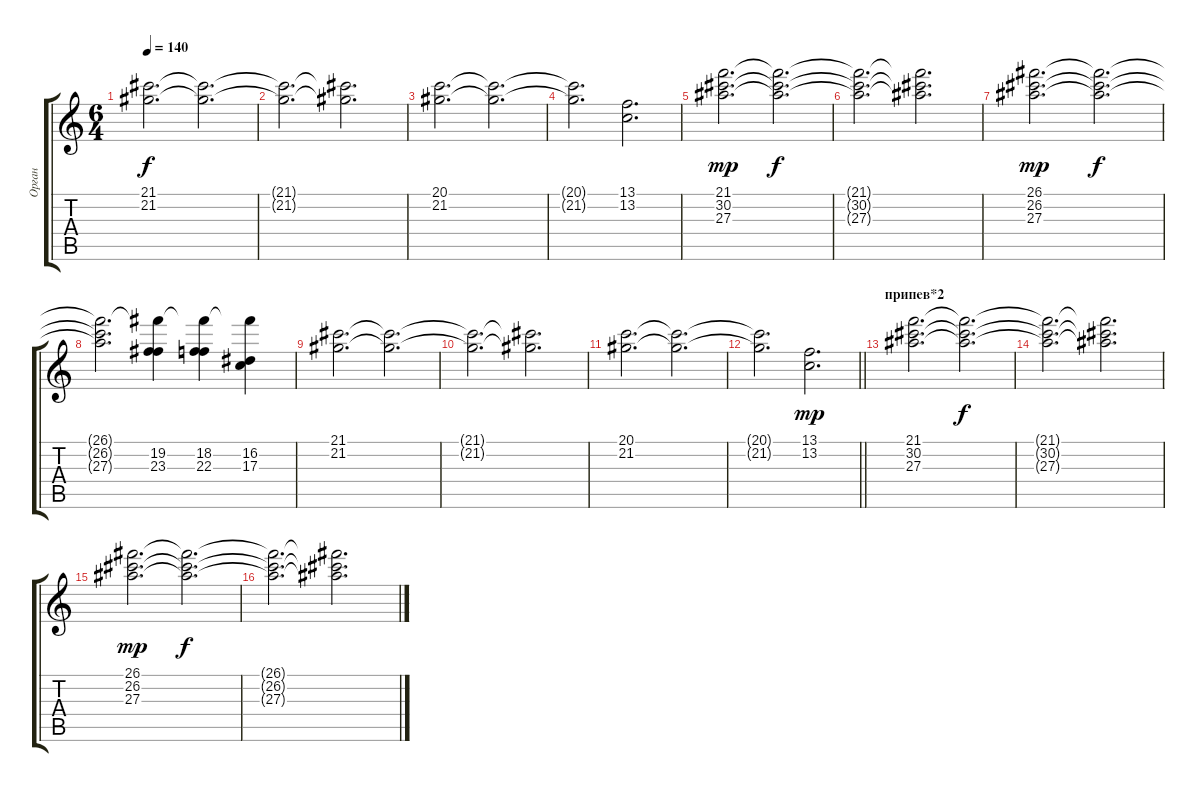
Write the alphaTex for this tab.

\track ("Орган" "Орган") {instrument rockorgan}
\staff {score tabs}
\tuning (E4 B3 G3 D3 A2 E2) {hide}
\ts (6 4)
\tempo 140
\clef g2
\ks c
(21.1 21.2).2{d dy f} (21.1{t} 21.2{t}).2{d} |
(21.1{t} 21.2{t}).2{d} (21.1{t} 21.2{t}).2{d} |
(20.1 21.2).2{d} (20.1{t} 21.2{t}).2{d} |
(20.1{t} 21.2{t}).2{d} (13.1 13.2).2{d} |
(21.1 30.2 27.3).2{d dy mp} (21.1{t} 30.2{t} 27.3{t}).2{d dy f} |
(21.1{t} 30.2{t} 27.3{t}).2{d} (21.1{t} 30.2{t} 27.3{t}).2{d} |
(26.1 26.2 27.3).2{d dy mp} (26.1{t} 26.2{t} 27.3{t}).2{d dy f} |
(26.1{t} 26.2{t} 27.3{t}).2{d} (26.1{t} 19.2 23.3).4 (26.1{t} 18.2 22.3).4 (26.1{t} 16.2 17.3).4 |
(21.1 21.2).2{d} (21.1{t} 21.2{t}).2{d} |
(21.1{t} 21.2{t}).2{d} (21.1{t} 21.2{t}).2{d} |
(20.1 21.2).2{d} (20.1{t} 21.2{t}).2{d} |
\barLineRight lightlight
(20.1{t} 21.2{t}).2{d} (13.1 13.2).2{d dy mp} |
\section ("" "припев*2")
(21.1 30.2 27.3).2{d} (21.1{t} 30.2{t} 27.3{t}).2{d dy f} |
(21.1{t} 30.2{t} 27.3{t}).2{d} (21.1{t} 30.2{t} 27.3{t}).2{d} |
(26.1 26.2 27.3).2{d dy mp} (26.1{t} 26.2{t} 27.3{t}).2{d dy f} |
(26.1{t} 26.2{t} 27.3{t}).2{d} (26.1{t} 26.2{t} 27.3{t}).2{d}
